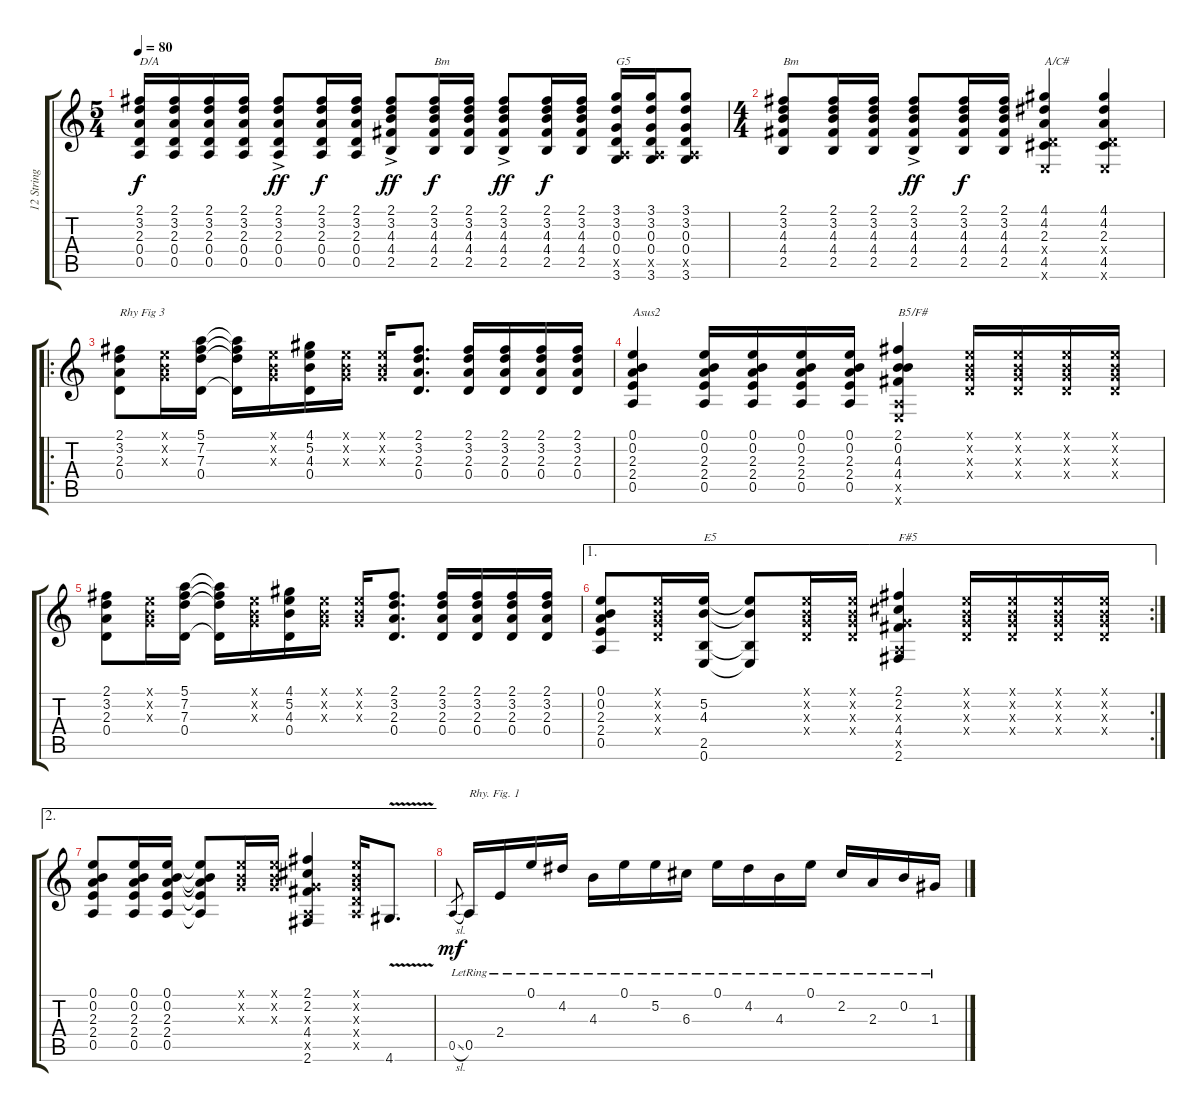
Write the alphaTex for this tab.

\track ("12 String" "12 String") {instrument acousticguitarsteel}
\staff {score tabs}
\tuning (E4 B3 G3 D3 A2 E2) {hide}
\ts (5 4)
\tempo 80
\clef g2
\ks c
(2.1 3.2 2.3 0.4 0.5).16{txt "D/A" dy f} (2.1 3.2 2.3 0.4 0.5).16 (2.1 3.2 2.3 0.4 0.5).16 (2.1 3.2 2.3 0.4 0.5).16 (2.1{ac} 3.2 2.3 0.4 0.5).8{dy ff} (2.1 3.2 2.3 0.4 0.5).16{dy f} (2.1 3.2 2.3 0.4 0.5).16 (2.1{ac} 3.2 4.3 4.4 2.5).8{dy ff} (2.1 3.2 4.3 4.4 2.5).16{txt "Bm" dy f} (2.1 3.2 4.3 4.4 2.5).16 (2.1{ac} 3.2 4.3 4.4 2.5).8{dy ff} (2.1 3.2 4.3 4.4 2.5).16{dy f} (2.1 3.2 4.3 4.4 2.5).16 (3.1 3.2 0.3 0.4 0.5{x} 3.6).16{txt "G5"} (3.1 3.2 0.3 0.4 0.5{x} 3.6).16 (3.1 3.2 0.3 0.4 0.5{x} 3.6).8 |
\ts (4 4)
(2.1 3.2 4.3 4.4 2.5).8{txt "Bm"} (2.1 3.2 4.3 4.4 2.5).16 (2.1 3.2 4.3 4.4 2.5).16 (2.1 3.2{ac} 4.3 4.4 2.5).8{dy ff} (2.1 3.2 4.3 4.4 2.5).16{dy f} (2.1 3.2 4.3 4.4 2.5).16 (4.1 4.2 2.3 0.4{x} 4.5 0.6{x}).4{txt "A/C#"} (4.1 4.2 2.3 0.4{x} 4.5 0.6{x}).4 |
\ro
(2.1 3.2 2.3 0.4).8{txt "Rhy Fig 3"} (0.1{x} 0.2{x} 0.3{x}).16 (5.1 7.2 7.3 0.4).16 (5.1{t} 7.2{t} 7.3{t} 0.4{t}).16 (0.1{x} 0.2{x} 0.3{x}).16 (4.1 5.2 4.3 0.4).16 (0.1{x} 0.2{x} 0.3{x}).16 (0.1{x} 0.2{x} 0.3{x}).16 (2.1 3.2 2.3 0.4).8{d} (2.1 3.2 2.3 0.4).16 (2.1 3.2 2.3 0.4).16 (2.1 3.2 2.3 0.4).16 (2.1 3.2 2.3 0.4).16 |
(0.1 0.2 2.3 2.4 0.5).4{txt "Asus2"} (0.1 0.2 2.3 2.4 0.5).16 (0.1 0.2 2.3 2.4 0.5).16 (0.1 0.2 2.3 2.4 0.5).16 (0.1 0.2 2.3 2.4 0.5).16 (2.1 0.2 4.3 4.4 0.5{x} 0.6{x}).4{txt "B5/F#"} (0.1{x} 0.2{x} 0.3{x} 0.4{x}).16 (0.1{x} 0.2{x} 0.3{x} 0.4{x}).16 (0.1{x} 0.2{x} 0.3{x} 0.4{x}).16 (0.1{x} 0.2{x} 0.3{x} 0.4{x}).16 |
(2.1 3.2 2.3 0.4).8 (0.1{x} 0.2{x} 0.3{x}).16 (5.1 7.2 7.3 0.4).16 (5.1{t} 7.2{t} 7.3{t} 0.4{t}).16 (0.1{x} 0.2{x} 0.3{x}).16 (4.1 5.2 4.3 0.4).16 (0.1{x} 0.2{x} 0.3{x}).16 (0.1{x} 0.2{x} 0.3{x}).16 (2.1 3.2 2.3 0.4).8{d} (2.1 3.2 2.3 0.4).16 (2.1 3.2 2.3 0.4).16 (2.1 3.2 2.3 0.4).16 (2.1 3.2 2.3 0.4).16 |
\ae 1
\rc 2
(0.1 0.2 2.3 2.4 0.5).8 (0.1{x} 0.2{x} 0.3{x} 0.4{x}).16 (5.2 4.3 2.5 0.6).16{txt "E5"} (5.2{t} 4.3{t} 2.5{t} 0.6{t}).8 (0.1{x} 0.2{x} 0.3{x} 0.4{x}).16 (0.1{x} 0.2{x} 0.3{x} 0.4{x}).16 (2.1 2.2 0.3{x} 4.4 0.5{x} 2.6).4{txt "F#5"} (0.1{x} 0.2{x} 0.3{x} 0.4{x}).16 (0.1{x} 0.2{x} 0.3{x} 0.4{x}).16 (0.1{x} 0.2{x} 0.3{x} 0.4{x}).16 (0.1{x} 0.2{x} 0.3{x} 0.4{x}).16 |
\ae 2
(0.1 0.2 2.3 2.4 0.5).8 (0.1 0.2 2.3 2.4 0.5).16 (0.1 0.2 2.3 2.4 0.5).16 (0.1{t} 0.2{t} 2.3{t} 2.4{t} 0.5{t}).8 (0.1{x} 0.2{x} 0.3{x}).16 (0.1{x} 0.2{x} 0.3{x}).16 (2.1 2.2 0.3{x} 4.4 0.5{x} 2.6).4 (0.1{x} 0.2{x} 0.3{x} 0.4{x} 0.5{x}).16 4.6{v}.8{d} |
0.5{sl}.8{gr dy mf} 0.5{lr}.16{txt "Rhy. Fig. 1"} 2.4{lr}.16 0.1{lr}.16 4.2{lr}.16 4.3{lr}.16 0.1{lr}.16 5.2{lr}.16 6.3{lr}.16 0.1{lr}.16 4.2{lr}.16 4.3{lr}.16 0.1{lr}.16 2.2{lr}.16 2.3{lr}.16 0.2{lr}.16 1.3{lr}.16
